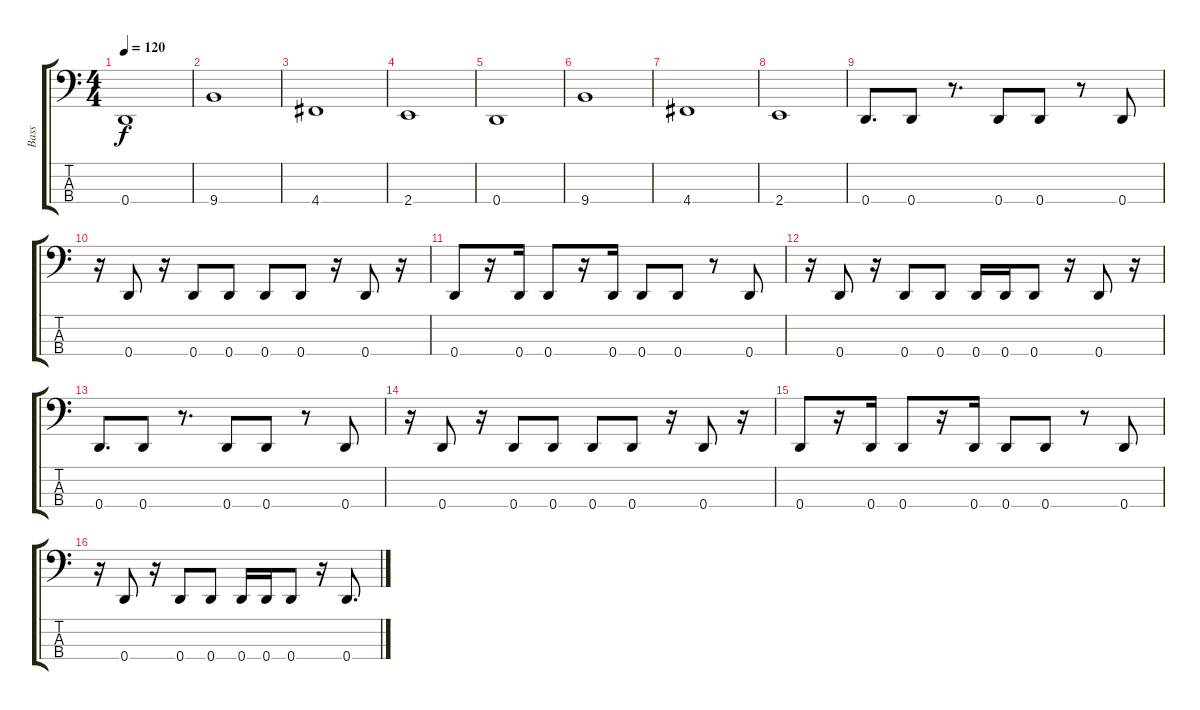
\track ("Bass" "Bass") {instrument electricbassfinger}
\staff {score tabs}
\tuning (G2 D2 A1 D1) {hide}
\ts (4 4)
\tempo 120
\clef f4
\ks c
0.4.1{dy f volume 11} |
9.4.1 |
4.4.1 |
2.4.1 |
0.4.1 |
9.4.1 |
4.4.1 |
2.4.1 |
0.4.8{d} 0.4.8 r.8{d} 0.4.8 0.4.8 r.8 0.4.8 |
r.16 0.4.8 r.16 0.4.8 0.4.8 0.4.8 0.4.8 r.16 0.4.8 r.16 |
0.4.8 r.16 0.4.16 0.4.8 r.16 0.4.16 0.4.8 0.4.8 r.8 0.4.8 |
r.16 0.4.8 r.16 0.4.8 0.4.8 0.4.16 0.4.16 0.4.8 r.16 0.4.8 r.16 |
0.4.8{d} 0.4.8 r.8{d} 0.4.8 0.4.8 r.8 0.4.8 |
r.16 0.4.8 r.16 0.4.8 0.4.8 0.4.8 0.4.8 r.16 0.4.8 r.16 |
0.4.8 r.16 0.4.16 0.4.8 r.16 0.4.16 0.4.8 0.4.8 r.8 0.4.8 |
r.16 0.4.8 r.16 0.4.8 0.4.8 0.4.16 0.4.16 0.4.8 r.16 0.4.8{d}
